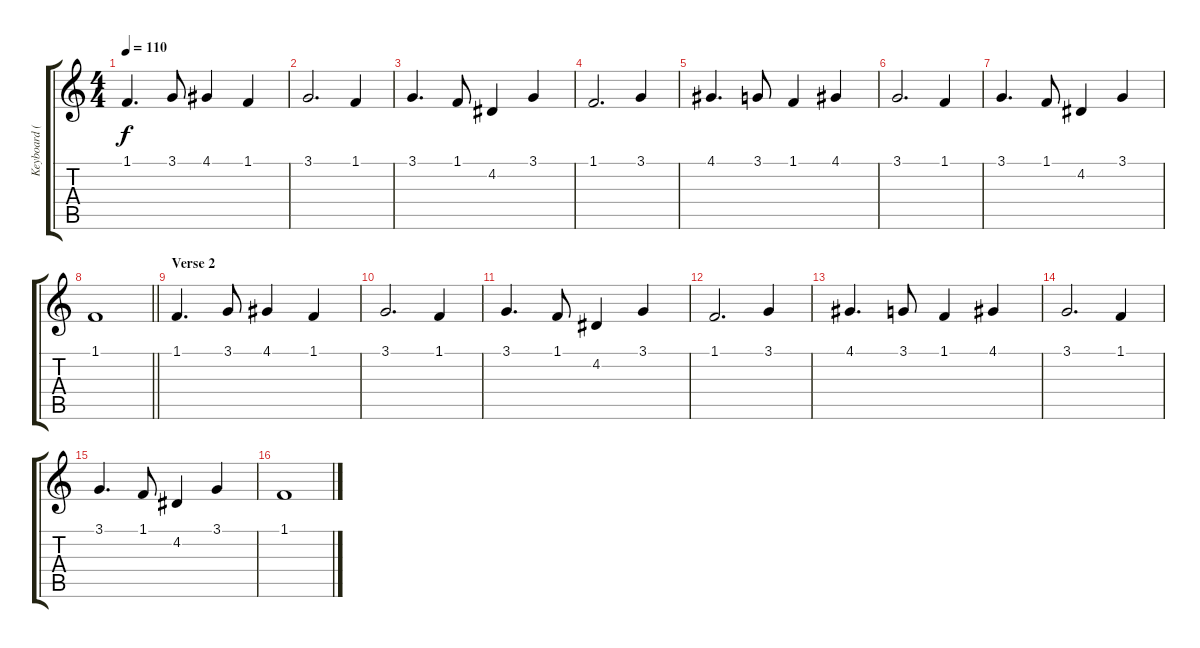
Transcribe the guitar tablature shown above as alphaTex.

\track ("Keyboard (High)" "Keyboard (") {instrument accordion}
\staff {score tabs}
\tuning (E4 B3 G3 D3 A2 E2) {hide}
\ts (4 4)
\tempo 110
\clef g2
\ks c
1.1.4{d dy f} 3.1.8 4.1.4 1.1.4 |
3.1.2{d} 1.1.4 |
3.1.4{d} 1.1.8 4.2.4 3.1.4 |
1.1.2{d} 3.1.4 |
4.1.4{d} 3.1.8 1.1.4 4.1.4 |
3.1.2{d} 1.1.4 |
3.1.4{d} 1.1.8 4.2.4 3.1.4 |
\barLineRight lightlight
1.1.1 |
\section ("" "Verse 2")
1.1.4{d} 3.1.8 4.1.4 1.1.4 |
3.1.2{d} 1.1.4 |
3.1.4{d} 1.1.8 4.2.4 3.1.4 |
1.1.2{d} 3.1.4 |
4.1.4{d} 3.1.8 1.1.4 4.1.4 |
3.1.2{d} 1.1.4 |
3.1.4{d} 1.1.8 4.2.4 3.1.4 |
1.1.1
